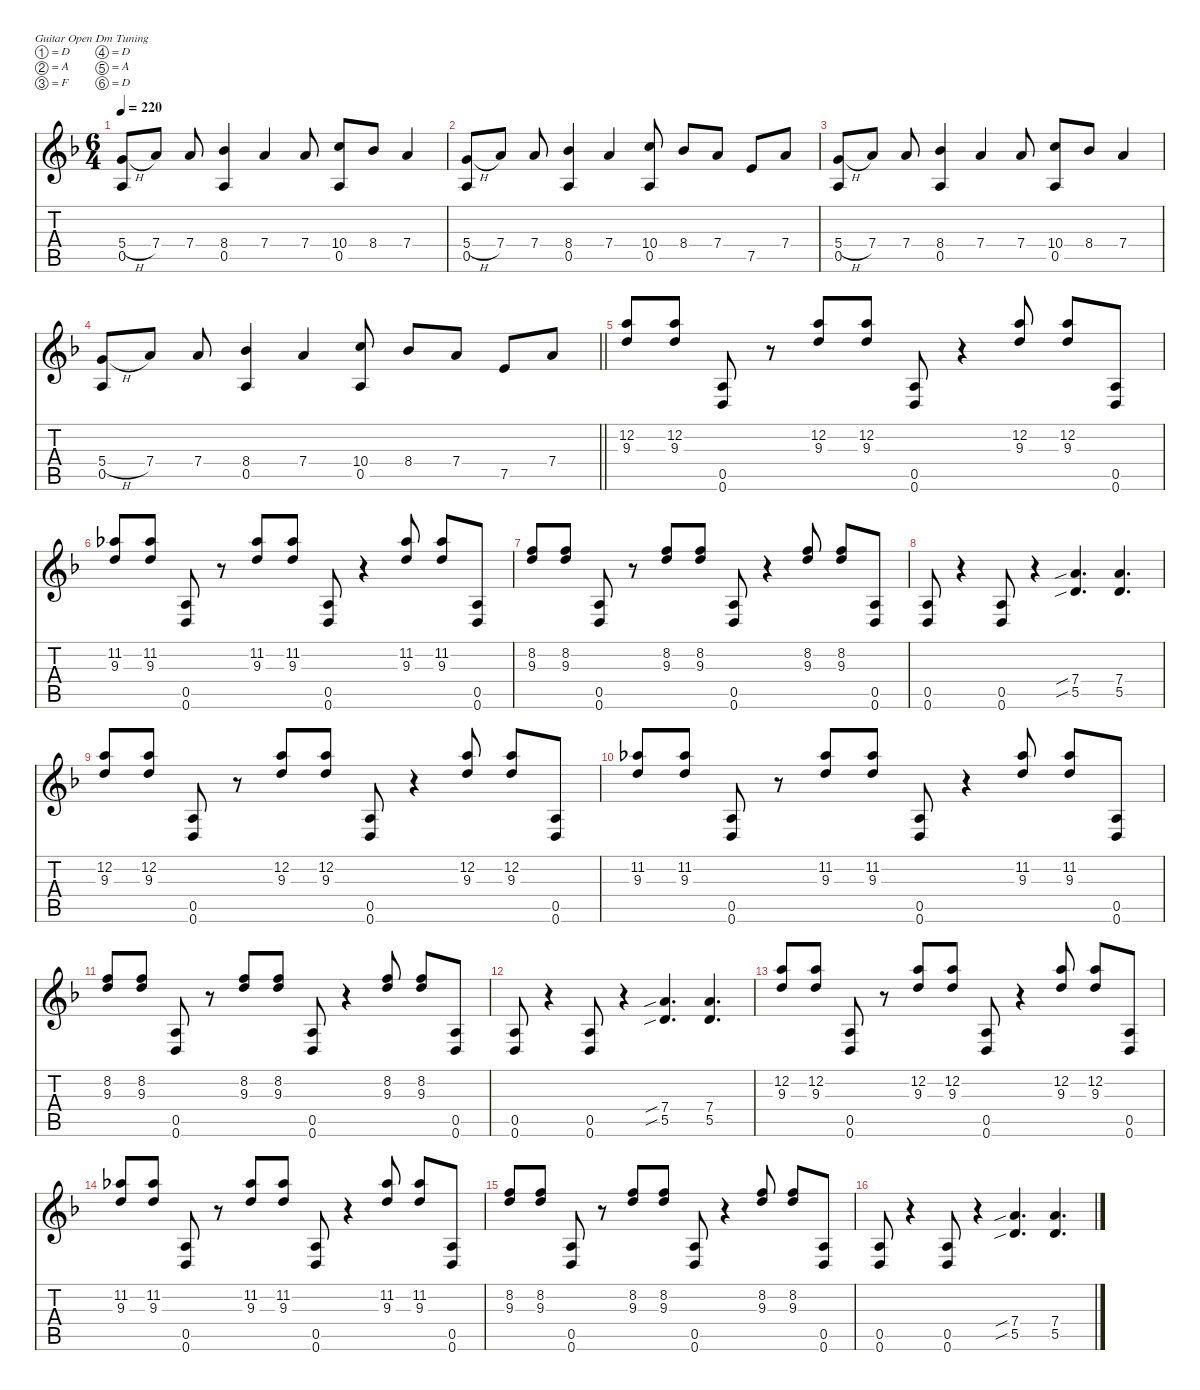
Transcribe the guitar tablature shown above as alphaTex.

\hideDynamics
\bracketExtendMode nobrackets
\singleTrackTrackNamePolicy hidden
\multiTrackTrackNamePolicy hidden
\firstSystemTrackNameMode fullname
\firstSystemTrackNameOrientation horizontal
\otherSystemsTrackNameOrientation horizontal
\track ("Guitar 1" "E-Gt") {defaultSystemsLayout 16 mute instrument distortionguitar}
\staff {score tabs}
\tuning (D4 A3 F3 D3 A2 D2)
\ts (6 4)
\tempo 220
\clef g2
\ks dminor
(5.4{h acc forcenatural} 0.5{acc forcenatural}).8{dy f beam Up} 7.4{acc forcenatural}.8{beam Up} 7.4{acc forcenatural}.8{beam Up} (8.4{acc b} 0.5{acc forcenatural}).4{beam Up} 7.4{acc forcenatural}.4{beam Up} 7.4{acc forcenatural}.8{beam Up} (10.4{acc forcenatural} 0.5{acc forcenatural}).8{beam Up} 8.4{acc b}.8{beam Up} 7.4{acc forcenatural}.4{beam Up} |
(5.4{h acc forcenatural} 0.5{acc forcenatural}).8{beam Up} 7.4{acc forcenatural}.8{beam Up} 7.4{acc forcenatural}.8{beam Up} (8.4{acc b} 0.5{acc forcenatural}).4{beam Up} 7.4{acc forcenatural}.4{beam Up} (10.4{acc forcenatural} 0.5{acc forcenatural}).8{beam Up} 8.4{acc b}.8{beam Up} 7.4{acc forcenatural}.8{beam Up} 7.5{acc forcenatural}.8{beam Up} 7.4{acc forcenatural}.8{beam Up} |
(5.4{h acc forcenatural} 0.5{acc forcenatural}).8{beam Up} 7.4{acc forcenatural}.8{beam Up} 7.4{acc forcenatural}.8{beam Up} (8.4{acc b} 0.5{acc forcenatural}).4{beam Up} 7.4{acc forcenatural}.4{beam Up} 7.4{acc forcenatural}.8{beam Up} (10.4{acc forcenatural} 0.5{acc forcenatural}).8{beam Up} 8.4{acc b}.8{beam Up} 7.4{acc forcenatural}.4{beam Up} |
\barLineRight lightlight
(5.4{h acc forcenatural} 0.5{acc forcenatural}).8{beam Up} 7.4{acc forcenatural}.8{beam Up} 7.4{acc forcenatural}.8{beam Up} (8.4{acc b} 0.5{acc forcenatural}).4{beam Up} 7.4{acc forcenatural}.4{beam Up} (10.4{acc forcenatural} 0.5{acc forcenatural}).8{beam Up} 8.4{acc b}.8{beam Up} 7.4{acc forcenatural}.8{beam Up} 7.5{acc forcenatural}.8{beam Up} 7.4{acc forcenatural}.8{beam Up} |
(12.2{acc forcenatural} 9.3{acc forcenatural}).8{beam Up} (12.2{acc forcenatural} 9.3{acc forcenatural}).8{beam Up} (0.5{acc forcenatural} 0.6{acc forcenatural}).8{beam Up} r.8{beam Up} (12.2{acc forcenatural} 9.3{acc forcenatural}).8{beam Up} (12.2{acc forcenatural} 9.3{acc forcenatural}).8{beam Up} (0.5{acc forcenatural} 0.6{acc forcenatural}).8{beam Up} r.4{beam Up} (12.2{acc forcenatural} 9.3{acc forcenatural}).8{beam Up} (12.2{acc forcenatural} 9.3{acc forcenatural}).8{beam Up} (0.5{acc forcenatural} 0.6{acc forcenatural}).8{beam Up} |
(11.2{acc b} 9.3{acc forcenatural}).8{beam Up} (11.2{acc b} 9.3{acc forcenatural}).8{beam Up} (0.5{acc forcenatural} 0.6{acc forcenatural}).8{beam Up} r.8{beam Up} (11.2{acc b} 9.3{acc forcenatural}).8{beam Up} (11.2{acc b} 9.3{acc forcenatural}).8{beam Up} (0.5{acc forcenatural} 0.6{acc forcenatural}).8{beam Up} r.4{beam Up} (11.2{acc b} 9.3{acc forcenatural}).8{beam Up} (11.2{acc b} 9.3{acc forcenatural}).8{beam Up} (0.5{acc forcenatural} 0.6{acc forcenatural}).8{beam Up} |
(8.2{acc forcenatural} 9.3{acc forcenatural}).8{beam Up} (8.2{acc forcenatural} 9.3{acc forcenatural}).8{beam Up} (0.5{acc forcenatural} 0.6{acc forcenatural}).8{beam Up} r.8{beam Up} (8.2{acc forcenatural} 9.3{acc forcenatural}).8{beam Up} (8.2{acc forcenatural} 9.3{acc forcenatural}).8{beam Up} (0.5{acc forcenatural} 0.6{acc forcenatural}).8{beam Up} r.4{beam Up} (8.2{acc forcenatural} 9.3{acc forcenatural}).8{beam Up} (8.2{acc forcenatural} 9.3{acc forcenatural}).8{beam Up} (0.5{acc forcenatural} 0.6{acc forcenatural}).8{beam Up} |
(0.5{acc forcenatural} 0.6{acc forcenatural}).8{beam Up} r.4{beam Up} (0.5{acc forcenatural} 0.6{acc forcenatural}).8{beam Up} r.4{beam Up} (7.4{sib acc forcenatural} 5.5{sib acc forcenatural}).4{d beam Up} (7.4{acc forcenatural} 5.5{acc forcenatural}).4{d beam Up} |
(12.2{acc forcenatural} 9.3{acc forcenatural}).8{beam Up} (12.2{acc forcenatural} 9.3{acc forcenatural}).8{beam Up} (0.5{acc forcenatural} 0.6{acc forcenatural}).8{beam Up} r.8{beam Up} (12.2{acc forcenatural} 9.3{acc forcenatural}).8{beam Up} (12.2{acc forcenatural} 9.3{acc forcenatural}).8{beam Up} (0.5{acc forcenatural} 0.6{acc forcenatural}).8{beam Up} r.4{beam Up} (12.2{acc forcenatural} 9.3{acc forcenatural}).8{beam Up} (12.2{acc forcenatural} 9.3{acc forcenatural}).8{beam Up} (0.5{acc forcenatural} 0.6{acc forcenatural}).8{beam Up} |
(11.2{acc b} 9.3{acc forcenatural}).8{beam Up} (11.2{acc b} 9.3{acc forcenatural}).8{beam Up} (0.5{acc forcenatural} 0.6{acc forcenatural}).8{beam Up} r.8{beam Up} (11.2{acc b} 9.3{acc forcenatural}).8{beam Up} (11.2{acc b} 9.3{acc forcenatural}).8{beam Up} (0.5{acc forcenatural} 0.6{acc forcenatural}).8{beam Up} r.4{beam Up} (11.2{acc b} 9.3{acc forcenatural}).8{beam Up} (11.2{acc b} 9.3{acc forcenatural}).8{beam Up} (0.5{acc forcenatural} 0.6{acc forcenatural}).8{beam Up} |
(8.2{acc forcenatural} 9.3{acc forcenatural}).8{beam Up} (8.2{acc forcenatural} 9.3{acc forcenatural}).8{beam Up} (0.5{acc forcenatural} 0.6{acc forcenatural}).8{beam Up} r.8{beam Up} (8.2{acc forcenatural} 9.3{acc forcenatural}).8{beam Up} (8.2{acc forcenatural} 9.3{acc forcenatural}).8{beam Up} (0.5{acc forcenatural} 0.6{acc forcenatural}).8{beam Up} r.4{beam Up} (8.2{acc forcenatural} 9.3{acc forcenatural}).8{beam Up} (8.2{acc forcenatural} 9.3{acc forcenatural}).8{beam Up} (0.5{acc forcenatural} 0.6{acc forcenatural}).8{beam Up} |
(0.5{acc forcenatural} 0.6{acc forcenatural}).8{beam Up} r.4{beam Up} (0.5{acc forcenatural} 0.6{acc forcenatural}).8{beam Up} r.4{beam Up} (7.4{sib acc forcenatural} 5.5{sib acc forcenatural}).4{d beam Up} (7.4{acc forcenatural} 5.5{acc forcenatural}).4{d beam Up} |
(12.2{acc forcenatural} 9.3{acc forcenatural}).8{beam Up} (12.2{acc forcenatural} 9.3{acc forcenatural}).8{beam Up} (0.5{acc forcenatural} 0.6{acc forcenatural}).8{beam Up} r.8{beam Up} (12.2{acc forcenatural} 9.3{acc forcenatural}).8{beam Up} (12.2{acc forcenatural} 9.3{acc forcenatural}).8{beam Up} (0.5{acc forcenatural} 0.6{acc forcenatural}).8{beam Up} r.4{beam Up} (12.2{acc forcenatural} 9.3{acc forcenatural}).8{beam Up} (12.2{acc forcenatural} 9.3{acc forcenatural}).8{beam Up} (0.5{acc forcenatural} 0.6{acc forcenatural}).8{beam Up} |
(11.2{acc b} 9.3{acc forcenatural}).8{beam Up} (11.2{acc b} 9.3{acc forcenatural}).8{beam Up} (0.5{acc forcenatural} 0.6{acc forcenatural}).8{beam Up} r.8{beam Up} (11.2{acc b} 9.3{acc forcenatural}).8{beam Up} (11.2{acc b} 9.3{acc forcenatural}).8{beam Up} (0.5{acc forcenatural} 0.6{acc forcenatural}).8{beam Up} r.4{beam Up} (11.2{acc b} 9.3{acc forcenatural}).8{beam Up} (11.2{acc b} 9.3{acc forcenatural}).8{beam Up} (0.5{acc forcenatural} 0.6{acc forcenatural}).8{beam Up} |
(8.2{acc forcenatural} 9.3{acc forcenatural}).8{beam Up} (8.2{acc forcenatural} 9.3{acc forcenatural}).8{beam Up} (0.5{acc forcenatural} 0.6{acc forcenatural}).8{beam Up} r.8{beam Up} (8.2{acc forcenatural} 9.3{acc forcenatural}).8{beam Up} (8.2{acc forcenatural} 9.3{acc forcenatural}).8{beam Up} (0.5{acc forcenatural} 0.6{acc forcenatural}).8{beam Up} r.4{beam Up} (8.2{acc forcenatural} 9.3{acc forcenatural}).8{beam Up} (8.2{acc forcenatural} 9.3{acc forcenatural}).8{beam Up} (0.5{acc forcenatural} 0.6{acc forcenatural}).8{beam Up} |
(0.5{acc forcenatural} 0.6{acc forcenatural}).8{beam Up} r.4{beam Up} (0.5{acc forcenatural} 0.6{acc forcenatural}).8{beam Up} r.4{beam Up} (7.4{sib acc forcenatural} 5.5{sib acc forcenatural}).4{d beam Up} (7.4{acc forcenatural} 5.5{acc forcenatural}).4{d beam Up}
